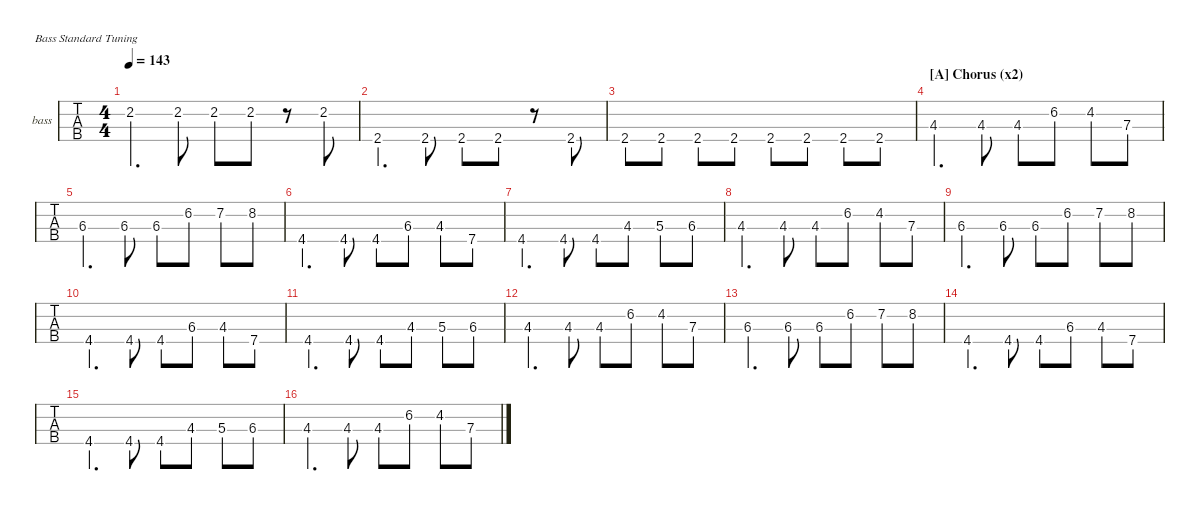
\defaultSystemsLayout 4
\hideDynamics
\bracketExtendMode nobrackets
\firstSystemTrackNameOrientation horizontal
\otherSystemsTrackNameOrientation horizontal
\track ("bass" "bass") {instrument electricbassfinger}
\staff {tabs}
\tuning (G2 D2 A1 E1)
\ts (4 4)
\tempo 143
\clef f4
\ks g#minor
2.2{acc forcenatural}.4{d dy mf} 2.2{acc forcenatural}.8 2.2{acc forcenatural}.8 2.2{acc forcenatural}.8 r.8 2.2{acc forcenatural}.8 |
2.4{acc #}.4{d} 2.4{acc #}.8 2.4{acc #}.8 2.4{acc #}.8 r.8 2.4{acc #}.8 |
2.4{acc #}.8 2.4{acc #}.8 2.4{acc #}.8 2.4{acc #}.8 2.4{acc #}.8 2.4{acc #}.8 2.4{acc #}.8 2.4{acc #}.8 |
\section ("A" "Chorus (x2)")
4.3{acc #}.4{d} 4.3{acc #}.8 4.3{acc #}.8 6.2{acc #}.8 4.2{acc #}.8 7.3{acc forcenatural}.8 |
6.3{acc #}.4{d} 6.3{acc #}.8 6.3{acc #}.8 6.2{acc #}.8 7.2{acc forcenatural}.8 8.2{acc #}.8 |
4.4{acc #}.4{d} 4.4{acc #}.8 4.4{acc #}.8 6.3{acc #}.8 4.3{acc #}.8 7.4{acc forcenatural}.8 |
4.4{acc #}.4{d} 4.4{acc #}.8 4.4{acc #}.8 4.3{acc #}.8 5.3{acc forcenatural}.8 6.3{acc #}.8 |
4.3{acc #}.4{d} 4.3{acc #}.8 4.3{acc #}.8 6.2{acc #}.8 4.2{acc #}.8 7.3{acc forcenatural}.8 |
6.3{acc #}.4{d} 6.3{acc #}.8 6.3{acc #}.8 6.2{acc #}.8 7.2{acc forcenatural}.8 8.2{acc #}.8 |
4.4{acc #}.4{d} 4.4{acc #}.8 4.4{acc #}.8 6.3{acc #}.8 4.3{acc #}.8 7.4{acc forcenatural}.8 |
4.4{acc #}.4{d} 4.4{acc #}.8 4.4{acc #}.8 4.3{acc #}.8 5.3{acc forcenatural}.8 6.3{acc #}.8 |
4.3{acc #}.4{d} 4.3{acc #}.8 4.3{acc #}.8 6.2{acc #}.8 4.2{acc #}.8 7.3{acc forcenatural}.8 |
6.3{acc #}.4{d} 6.3{acc #}.8 6.3{acc #}.8 6.2{acc #}.8 7.2{acc forcenatural}.8 8.2{acc #}.8 |
4.4{acc #}.4{d} 4.4{acc #}.8 4.4{acc #}.8 6.3{acc #}.8 4.3{acc #}.8 7.4{acc forcenatural}.8 |
4.4{acc #}.4{d} 4.4{acc #}.8 4.4{acc #}.8 4.3{acc #}.8 5.3{acc forcenatural}.8 6.3{acc #}.8 |
4.3{acc #}.4{d} 4.3{acc #}.8 4.3{acc #}.8 6.2{acc #}.8 4.2{acc #}.8 7.3{acc forcenatural}.8
